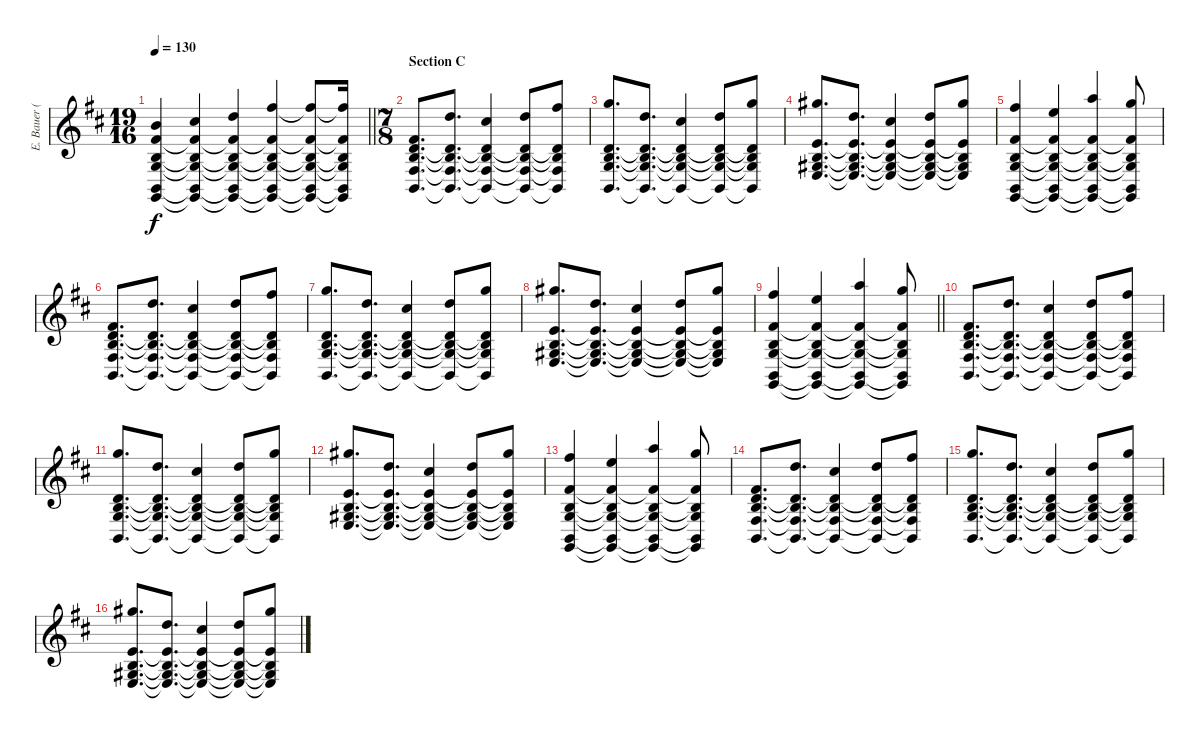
\track ("E. Bauer (Keyboard)" "E. Bauer (") {instrument stringensemble1}
\staff {score}
\tuning (E4 B3 G3 D3 A2 E2) {hide}
\ts (19 16)
\tempo 130
\clef g2
\barLineRight lightlight
\ks bminor
(7.1 7.2 4.3 5.4 2.5 3.6).4{dy f} (9.1 7.2{t} 4.3{t} 5.4{t} 2.5{t} 3.6{t}).4 (10.1 7.2{t} 4.3{t} 5.4{t} 2.5{t} 3.6{t}).4 (14.1 7.2{t} 4.3{t} 5.4{t} 2.5{t} 3.6{t}).4 (14.1{t} 7.2{t} 4.3{t} 5.4{t} 2.5{t} 3.6{t}).8 (14.1{t} 7.2{t} 4.3{t} 5.4{t} 2.5{t} 3.6{t}).16 |
\ts (7 8)
\section ("" "Section C")
(2.1 3.2 4.3 4.4 2.5).8{d} (10.1 3.2{t} 4.3{t} 4.4{t} 2.5{t}).8{d} (9.1 3.2{t} 4.3{t} 4.4{t} 2.5{t}).4 (10.1 3.2{t} 4.3{t} 4.4{t} 2.5{t}).8 (14.1 3.2{t} 4.3{t} 4.4{t} 2.5{t}).8 |
(15.1 3.2 4.3 5.4 2.5).8{d} (10.1 3.2{t} 4.3{t} 5.4{t} 2.5{t}).8{d} (9.1 3.2{t} 4.3{t} 5.4{t} 2.5{t}).4 (10.1 3.2{t} 4.3{t} 5.4{t} 2.5{t}).8 (15.1 3.2{t} 4.3{t} 5.4{t} 2.5{t}).8 |
(16.1 5.2 4.3 6.4 7.5).8{d} (10.1 5.2{t} 4.3{t} 6.4{t} 7.5{t}).8{d} (9.1 5.2{t} 4.3{t} 6.4{t} 7.5{t}).4 (10.1 5.2{t} 4.3{t} 6.4{t} 7.5{t}).8 (16.1 5.2{t} 4.3{t} 6.4{t} 7.5{t}).8 |
(14.1 7.2 4.3 5.4 2.5 3.6).4 (12.1 7.2{t} 4.3{t} 5.4{t} 2.5{t} 3.6{t}).4 (17.1 7.2{t} 4.3{t} 5.4{t} 2.5{t} 3.6{t}).4 (15.1 7.2{t} 4.3{t} 5.4{t} 2.5{t} 3.6{t}).8 |
(2.1 3.2 4.3 4.4 2.5).8{d} (10.1 3.2{t} 4.3{t} 4.4{t} 2.5{t}).8{d} (9.1 3.2{t} 4.3{t} 4.4{t} 2.5{t}).4 (10.1 3.2{t} 4.3{t} 4.4{t} 2.5{t}).8 (14.1 3.2{t} 4.3{t} 4.4{t} 2.5{t}).8 |
(15.1 3.2 4.3 5.4 2.5).8{d} (10.1 3.2{t} 4.3{t} 5.4{t} 2.5{t}).8{d} (9.1 3.2{t} 4.3{t} 5.4{t} 2.5{t}).4 (10.1 3.2{t} 4.3{t} 5.4{t} 2.5{t}).8 (15.1 3.2{t} 4.3{t} 5.4{t} 2.5{t}).8 |
(16.1 5.2 4.3 6.4 7.5).8{d} (10.1 5.2{t} 4.3{t} 6.4{t} 7.5{t}).8{d} (9.1 5.2{t} 4.3{t} 6.4{t} 7.5{t}).4 (10.1 5.2{t} 4.3{t} 6.4{t} 7.5{t}).8 (16.1 5.2{t} 4.3{t} 6.4{t} 7.5{t}).8 |
\barLineRight lightlight
(14.1 7.2 4.3 5.4 2.5 3.6).4 (12.1 7.2{t} 4.3{t} 5.4{t} 2.5{t} 3.6{t}).4 (17.1 7.2{t} 4.3{t} 5.4{t} 2.5{t} 3.6{t}).4 (15.1 7.2{t} 4.3{t} 5.4{t} 2.5{t} 3.6{t}).8 |
(2.1 3.2 4.3 4.4 2.5).8{d} (10.1 3.2{t} 4.3{t} 4.4{t} 2.5{t}).8{d} (9.1 3.2{t} 4.3{t} 4.4{t} 2.5{t}).4 (10.1 3.2{t} 4.3{t} 4.4{t} 2.5{t}).8 (14.1 3.2{t} 4.3{t} 4.4{t} 2.5{t}).8 |
(15.1 3.2 4.3 5.4 2.5).8{d} (10.1 3.2{t} 4.3{t} 5.4{t} 2.5{t}).8{d} (9.1 3.2{t} 4.3{t} 5.4{t} 2.5{t}).4 (10.1 3.2{t} 4.3{t} 5.4{t} 2.5{t}).8 (15.1 3.2{t} 4.3{t} 5.4{t} 2.5{t}).8 |
(16.1 5.2 4.3 6.4 7.5).8{d} (10.1 5.2{t} 4.3{t} 6.4{t} 7.5{t}).8{d} (9.1 5.2{t} 4.3{t} 6.4{t} 7.5{t}).4 (10.1 5.2{t} 4.3{t} 6.4{t} 7.5{t}).8 (16.1 5.2{t} 4.3{t} 6.4{t} 7.5{t}).8 |
(14.1 7.2 4.3 5.4 2.5 3.6).4 (12.1 7.2{t} 4.3{t} 5.4{t} 2.5{t} 3.6{t}).4 (17.1 7.2{t} 4.3{t} 5.4{t} 2.5{t} 3.6{t}).4 (15.1 7.2{t} 4.3{t} 5.4{t} 2.5{t} 3.6{t}).8 |
(2.1 3.2 4.3 4.4 2.5).8{d} (10.1 3.2{t} 4.3{t} 4.4{t} 2.5{t}).8{d} (9.1 3.2{t} 4.3{t} 4.4{t} 2.5{t}).4 (10.1 3.2{t} 4.3{t} 4.4{t} 2.5{t}).8 (14.1 3.2{t} 4.3{t} 4.4{t} 2.5{t}).8 |
(15.1 3.2 4.3 5.4 2.5).8{d} (10.1 3.2{t} 4.3{t} 5.4{t} 2.5{t}).8{d} (9.1 3.2{t} 4.3{t} 5.4{t} 2.5{t}).4 (10.1 3.2{t} 4.3{t} 5.4{t} 2.5{t}).8 (15.1 3.2{t} 4.3{t} 5.4{t} 2.5{t}).8 |
(16.1 5.2 4.3 6.4 7.5).8{d} (10.1 5.2{t} 4.3{t} 6.4{t} 7.5{t}).8{d} (9.1 5.2{t} 4.3{t} 6.4{t} 7.5{t}).4 (10.1 5.2{t} 4.3{t} 6.4{t} 7.5{t}).8 (16.1 5.2{t} 4.3{t} 6.4{t} 7.5{t}).8
